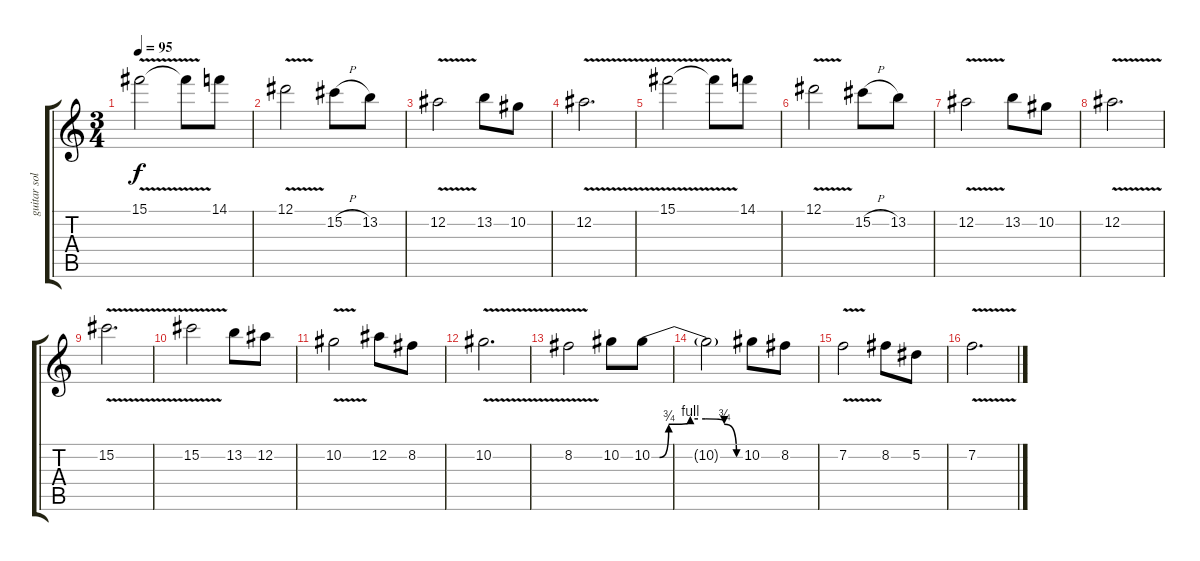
\track ("guitar solo" "guitar sol") {instrument distortionguitar}
\staff {score tabs}
\tuning (Eb4 Bb3 Gb3 Db3 Ab2 Eb2) {hide}
\ts (3 4)
\tempo 95
\clef g2
\ks c
15.1{v}.2{dy f} 15.1{t}.8 14.1.8 |
12.1{v}.2 15.2{h}.8 13.2.8 |
12.2{v}.2 13.2.8 10.2.8 |
12.2{v}.2{d} |
15.1{v}.2 15.1{t}.8 14.1.8 |
12.1{v}.2 15.2{h}.8 13.2.8 |
12.2{v}.2 13.2.8 10.2.8 |
12.2{v}.2{d} |
15.2{v}.2{d} |
15.2{v}.2 13.2.8 12.2.8 |
10.2{v}.2 12.2.8 8.2.8 |
10.2{v}.2{d} |
8.2{v}.2 10.2.8 10.2{be (custom 0 0 5 0 11 3 25 4 30 4 35 4 47 3 55 0 60 0)}.8 |
10.2{t}.2 10.2.8 8.2.8 |
7.2{v}.2 8.2.8 5.2.8 |
7.2{v}.2{d}
